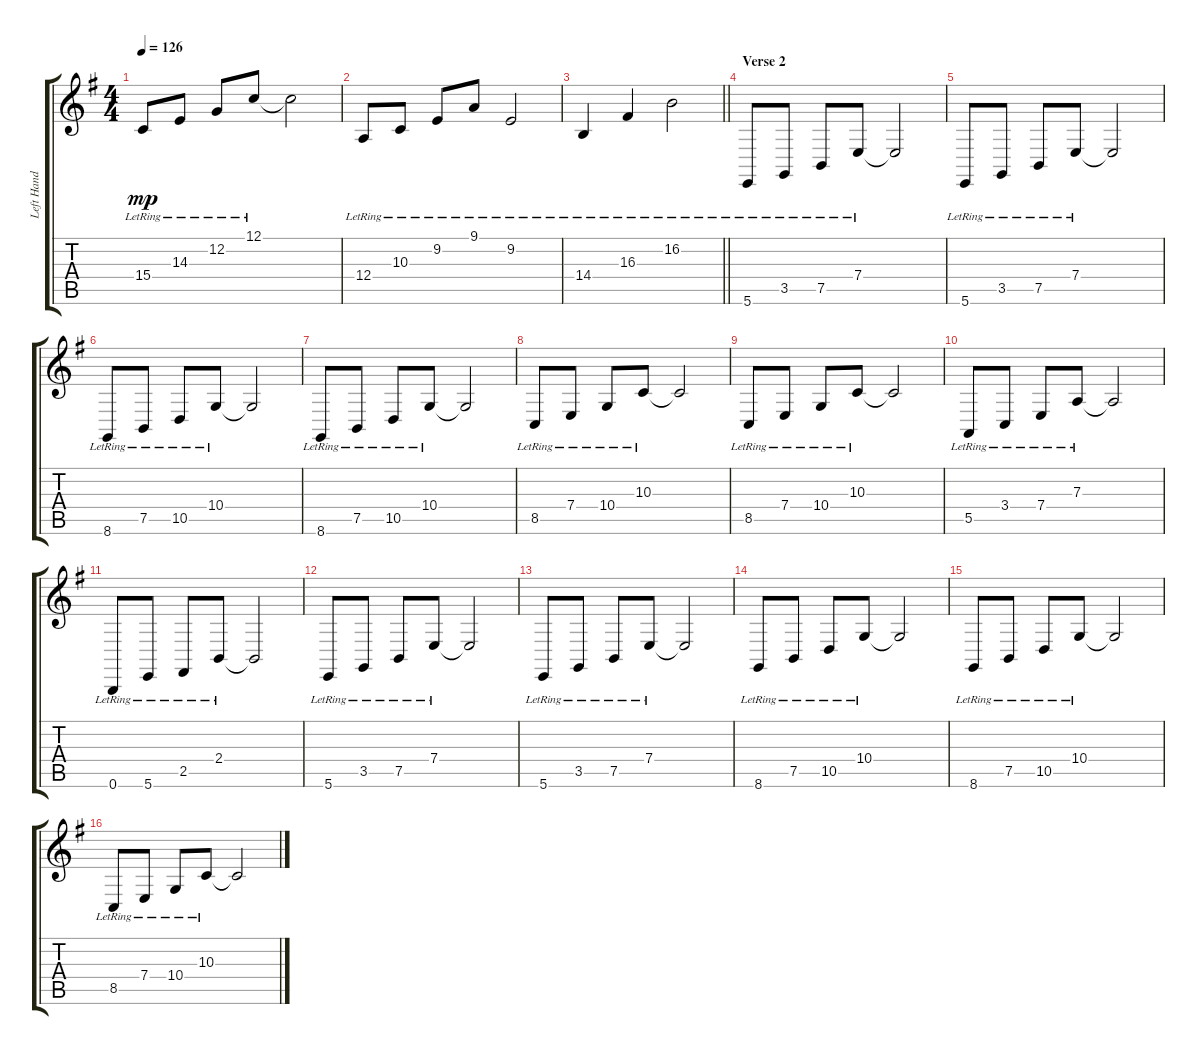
\track ("Left Hand Piano" "Left Hand ") {instrument acousticgrandpiano}
\staff {score tabs}
\tuning (C4 G3 D3 A2 E2 B1) {hide}
\ts (4 4)
\tempo 126
\clef g2
\ks eminor
15.4{lr}.8{dy mp} 14.3{lr}.8 12.2{lr}.8 12.1{lr}.8 12.1{t}.2 |
12.4{lr}.8 10.3{lr}.8 9.2{lr}.8 9.1{lr}.8 9.2{lr}.2 |
\barLineRight lightlight
14.4{lr}.4 16.3{lr}.4 16.2{lr}.2 |
\section ("" "Verse 2")
5.6{lr}.8 3.5{lr}.8 7.5{lr}.8 7.4{lr}.8 7.4{t}.2 |
5.6{lr}.8 3.5{lr}.8 7.5{lr}.8 7.4{lr}.8 7.4{t}.2 |
8.6{lr}.8 7.5{lr}.8 10.5{lr}.8 10.4{lr}.8 10.4{t}.2 |
8.6{lr}.8 7.5{lr}.8 10.5{lr}.8 10.4{lr}.8 10.4{t}.2 |
8.5{lr}.8 7.4{lr}.8 10.4{lr}.8 10.3{lr}.8 10.3{t}.2 |
8.5{lr}.8 7.4{lr}.8 10.4{lr}.8 10.3{lr}.8 10.3{t}.2 |
5.5{lr}.8 3.4{lr}.8 7.4{lr}.8 7.3{lr}.8 7.3{t}.2 |
0.6{lr}.8 5.6{lr}.8 2.5{lr}.8 2.4{lr}.8 2.4{t}.2 |
5.6{lr}.8 3.5{lr}.8 7.5{lr}.8 7.4{lr}.8 7.4{t}.2 |
5.6{lr}.8 3.5{lr}.8 7.5{lr}.8 7.4{lr}.8 7.4{t}.2 |
8.6{lr}.8 7.5{lr}.8 10.5{lr}.8 10.4{lr}.8 10.4{t}.2 |
8.6{lr}.8 7.5{lr}.8 10.5{lr}.8 10.4{lr}.8 10.4{t}.2 |
8.5{lr}.8 7.4{lr}.8 10.4{lr}.8 10.3{lr}.8 10.3{t}.2
